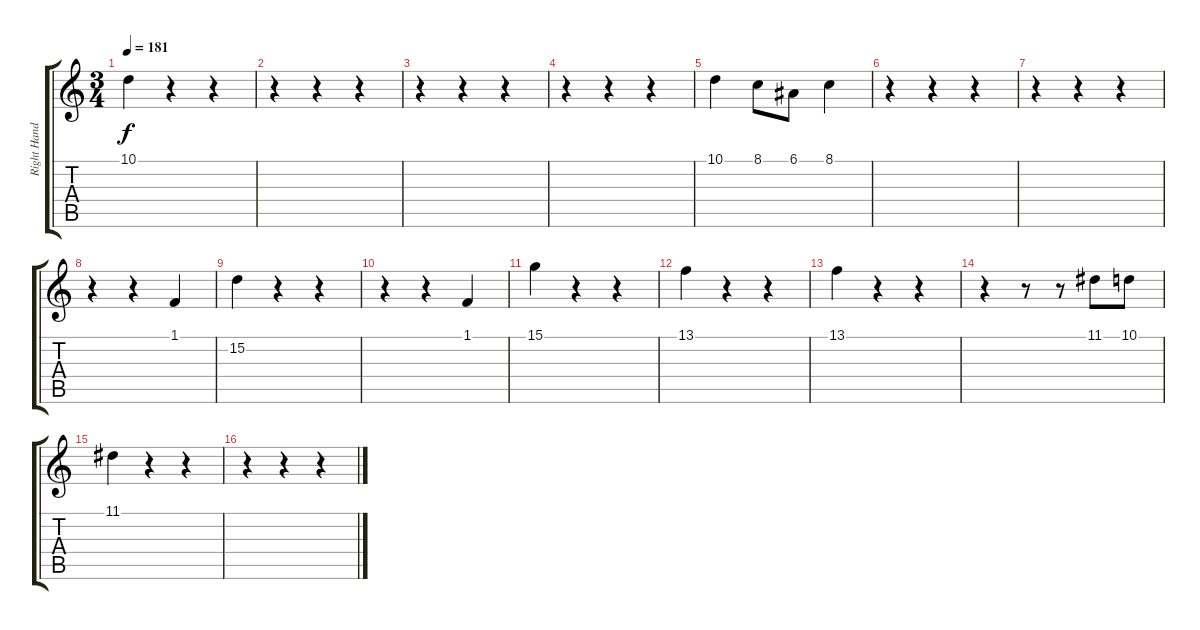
\track ("Right Hand" "Right Hand") {instrument acousticgrandpiano}
\staff {score tabs}
\tuning (E4 B3 G3 D3 A2 E2) {hide}
\ts (3 4)
\tempo 181
\clef g2
\ks c
10.1.4{dy f} r.4 r.4 |
r.4 r.4 r.4 |
r.4 r.4 r.4 |
r.4 r.4 r.4 |
10.1.4 8.1.8 6.1.8 8.1.4 |
r.4 r.4 r.4 |
r.4 r.4 r.4 |
r.4 r.4 1.1.4 |
15.2.4 r.4 r.4 |
r.4 r.4 1.1.4 |
15.1.4 r.4 r.4 |
13.1.4 r.4 r.4 |
13.1.4 r.4 r.4 |
r.4 r.8 r.8 11.1.8 10.1.8 |
11.1.4 r.4 r.4 |
r.4 r.4 r.4
